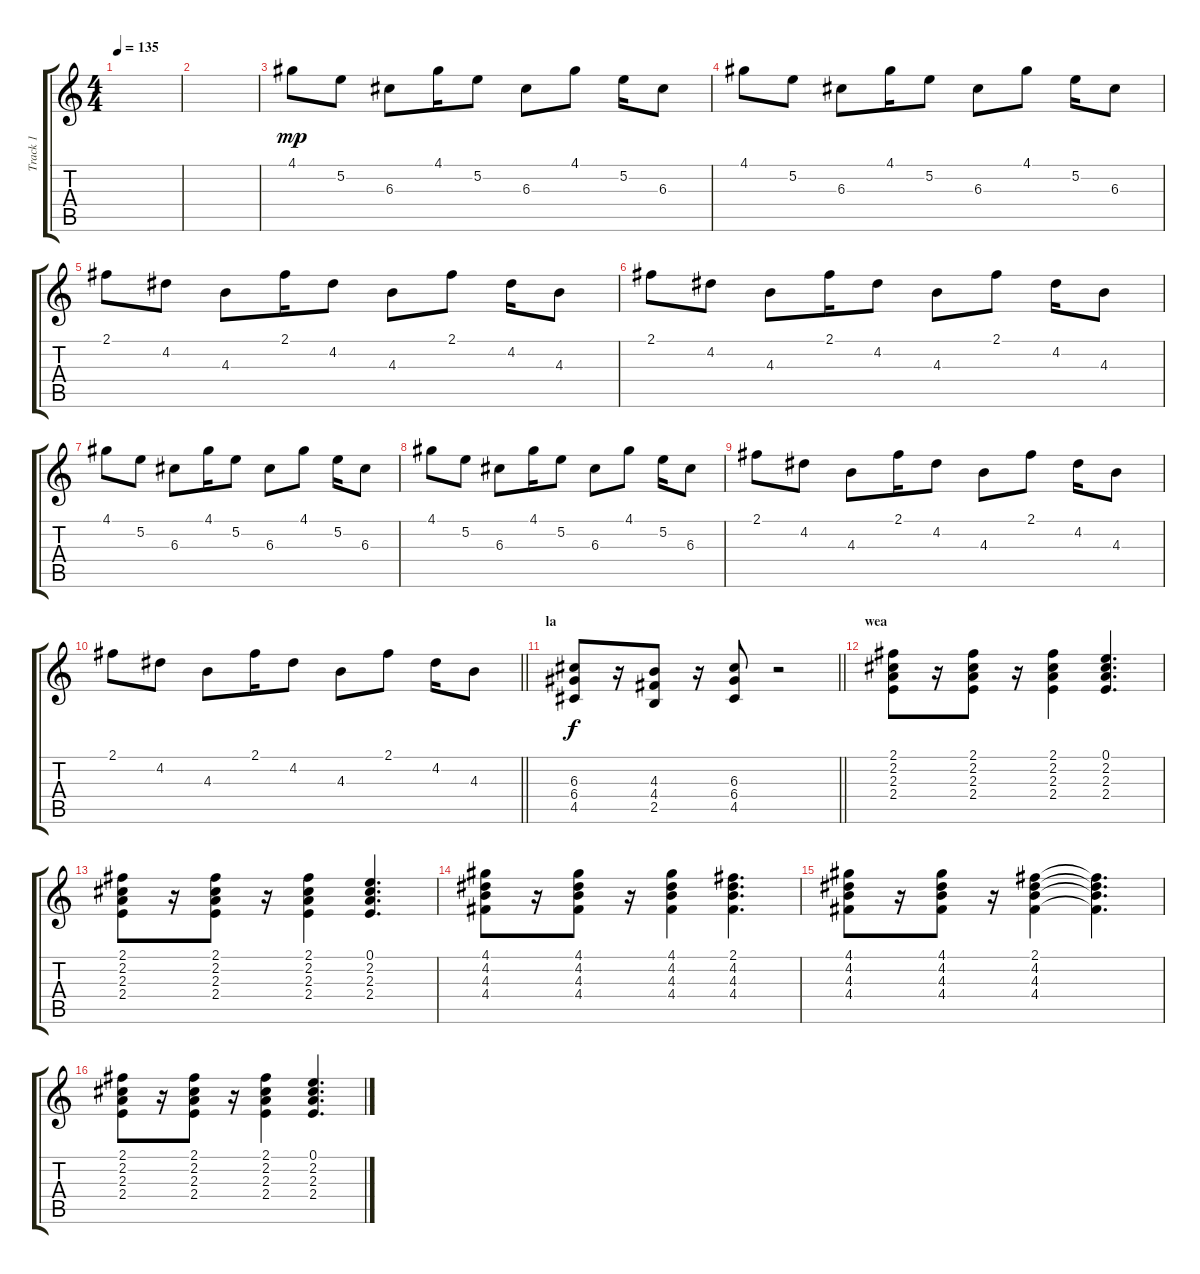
\track ("Track 1" "Track 1") {instrument overdrivenguitar}
\staff {score tabs}
\tuning (E4 B3 G3 D3 A2 E2) {hide}
\ts (4 4)
\tempo 135
\clef g2
\ks c
|
|
4.1.8{dy mp instrument electricguitarclean} 5.2.8 6.3.8 4.1.16 5.2.8 6.3.8 4.1.8 5.2.16 6.3.8 |
4.1.8 5.2.8 6.3.8 4.1.16 5.2.8 6.3.8 4.1.8 5.2.16 6.3.8 |
2.1.8 4.2.8 4.3.8 2.1.16 4.2.8 4.3.8 2.1.8 4.2.16 4.3.8 |
2.1.8 4.2.8 4.3.8 2.1.16 4.2.8 4.3.8 2.1.8 4.2.16 4.3.8 |
4.1.8 5.2.8 6.3.8 4.1.16 5.2.8 6.3.8 4.1.8 5.2.16 6.3.8 |
4.1.8 5.2.8 6.3.8 4.1.16 5.2.8 6.3.8 4.1.8 5.2.16 6.3.8 |
2.1.8 4.2.8 4.3.8 2.1.16 4.2.8 4.3.8 2.1.8 4.2.16 4.3.8 |
\barLineRight lightlight
2.1.8 4.2.8 4.3.8 2.1.16 4.2.8 4.3.8 2.1.8 4.2.16 4.3.8 |
\section ("" "la")
\barLineRight lightlight
(6.3 6.4 4.5).8{dy f instrument overdrivenguitar} r.16 (4.3 4.4 2.5).8 r.16 (6.3 6.4 4.5).8 r.2 |
\section ("" "wea")
(2.1 2.2 2.3 2.4).8 r.16 (2.1 2.2 2.3 2.4).8 r.16 (2.1 2.2 2.3 2.4).4 (0.1 2.2 2.3 2.4).4{d} |
(2.1 2.2 2.3 2.4).8 r.16 (2.1 2.2 2.3 2.4).8 r.16 (2.1 2.2 2.3 2.4).4 (0.1 2.2 2.3 2.4).4{d} |
(4.1 4.2 4.3 4.4).8 r.16 (4.1 4.2 4.3 4.4).8 r.16 (4.1 4.2 4.3 4.4).4 (2.1 4.2 4.3 4.4).4{d} |
(4.1 4.2 4.3 4.4).8 r.16 (4.1 4.2 4.3 4.4).8 r.16 (2.1 4.2 4.3 4.4).4 (2.1{t} 4.2{t} 4.3{t} 4.4{t}).4{d} |
(2.1 2.2 2.3 2.4).8 r.16 (2.1 2.2 2.3 2.4).8 r.16 (2.1 2.2 2.3 2.4).4 (0.1 2.2 2.3 2.4).4{d}
